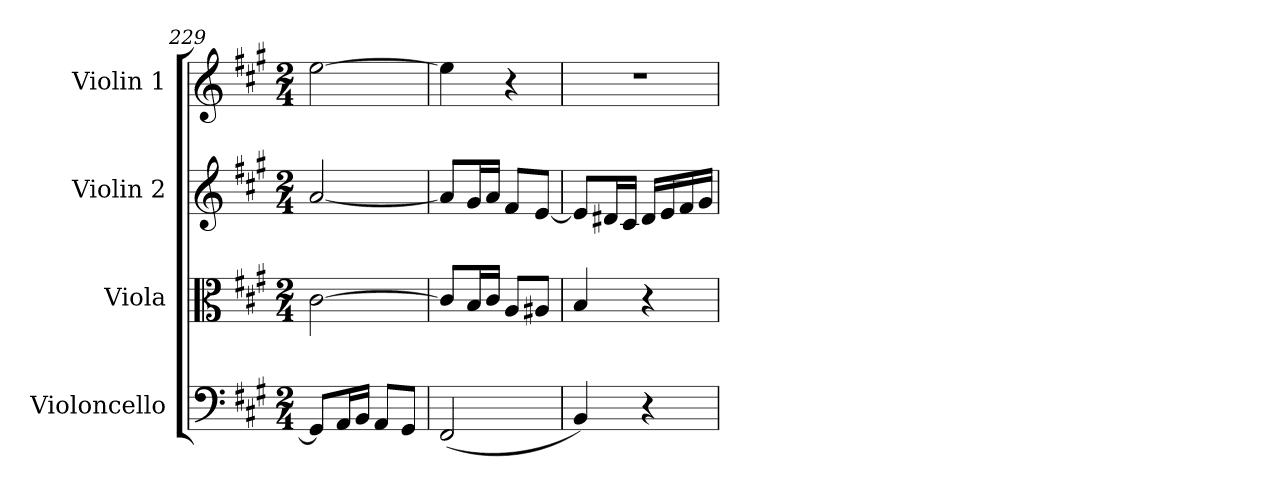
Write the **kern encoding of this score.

**kern	**kern	**kern	**kern
*part4	*part3	*part2	*part1
*staff4	*staff3	*staff2	*staff1
*I"Violoncello	*I"Viola	*I"Violin 2	*I"Violin 1
*I'Vc	*I'Vla	*I'Vln	*I'Vln
*clefF4	*clefC3	*clefG2	*clefG2
*k[f#c#g#]	*k[f#c#g#]	*k[f#c#g#]	*k[f#c#g#]
*M2/4	*M2/4	*M2/4	*M2/4
=229	=229	=229	=229
8GG#/L]	[2c#\	[2a/	[2ee\
16AA/L	.	.	.
16BB/JJ	.	.	.
8AA/L	.	.	.
8GG#/J	.	.	.
!!LO:LB:g=z
=230	=230	=230	=230
(2FF#/	8c#/L]	8a/L]	4ee\]
.	16B/L	16g#/L	.
.	16c#/JJ	16a/JJ	.
.	8A/L	8f#/L	4r
.	8A#X/J	[8e/J	.
=231	=231	=231	=231
4BB/)	4B/	8e/L]	2r
.	.	16d#X/L	.
.	.	16c#/JJ	.
4r	4r	16d#/LL	.
.	.	16e/	.
.	.	16f#/	.
.	.	16g#/JJ	.
=	=	=	=
*-	*-	*-	*-
